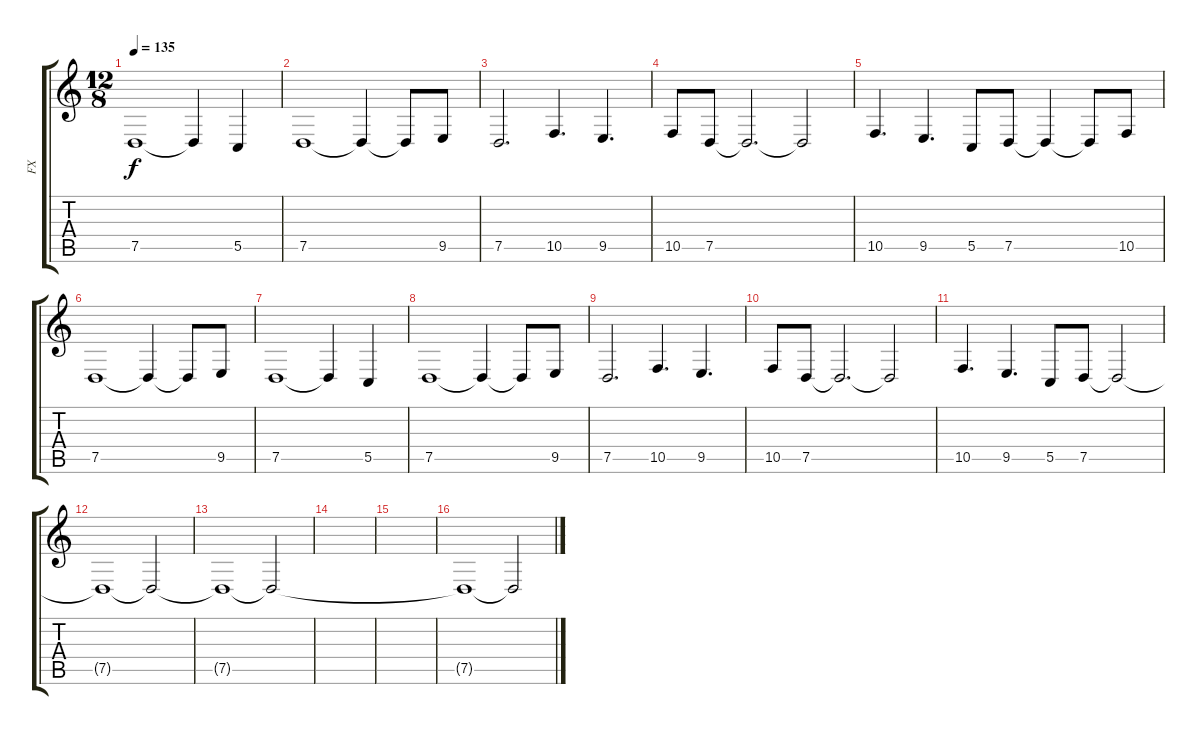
\track ("FX" "FX") {instrument trumpet}
\staff {score tabs}
\tuning (D4 A3 F3 C3 G2 D2) {hide}
\ts (12 8)
\tempo 135
\clef g2
\ks c
7.5.1{dy f} 7.5{t}.4 5.5.4 |
7.5.1 7.5{t}.4 7.5{t}.8 9.5.8 |
7.5.2{d} 10.5.4{d} 9.5.4{d} |
10.5.8 7.5.8 7.5{t}.2{d} 7.5{t}.2 |
10.5.4{d} 9.5.4{d} 5.5.8 7.5.8 7.5{t}.4 7.5{t}.8 10.5.8 |
7.5.1 7.5{t}.4 7.5{t}.8 9.5.8 |
7.5.1 7.5{t}.4 5.5.4 |
7.5.1 7.5{t}.4 7.5{t}.8 9.5.8 |
7.5.2{d} 10.5.4{d} 9.5.4{d} |
10.5.8 7.5.8 7.5{t}.2{d} 7.5{t}.2 |
10.5.4{d} 9.5.4{d} 5.5.8 7.5.8 7.5{t}.2 |
7.5{t}.1{volume 0} 7.5{t}.2 |
7.5{t}.1 7.5{t}.2 |
|
|
7.5{t}.1{volume 0} 7.5{t}.2
